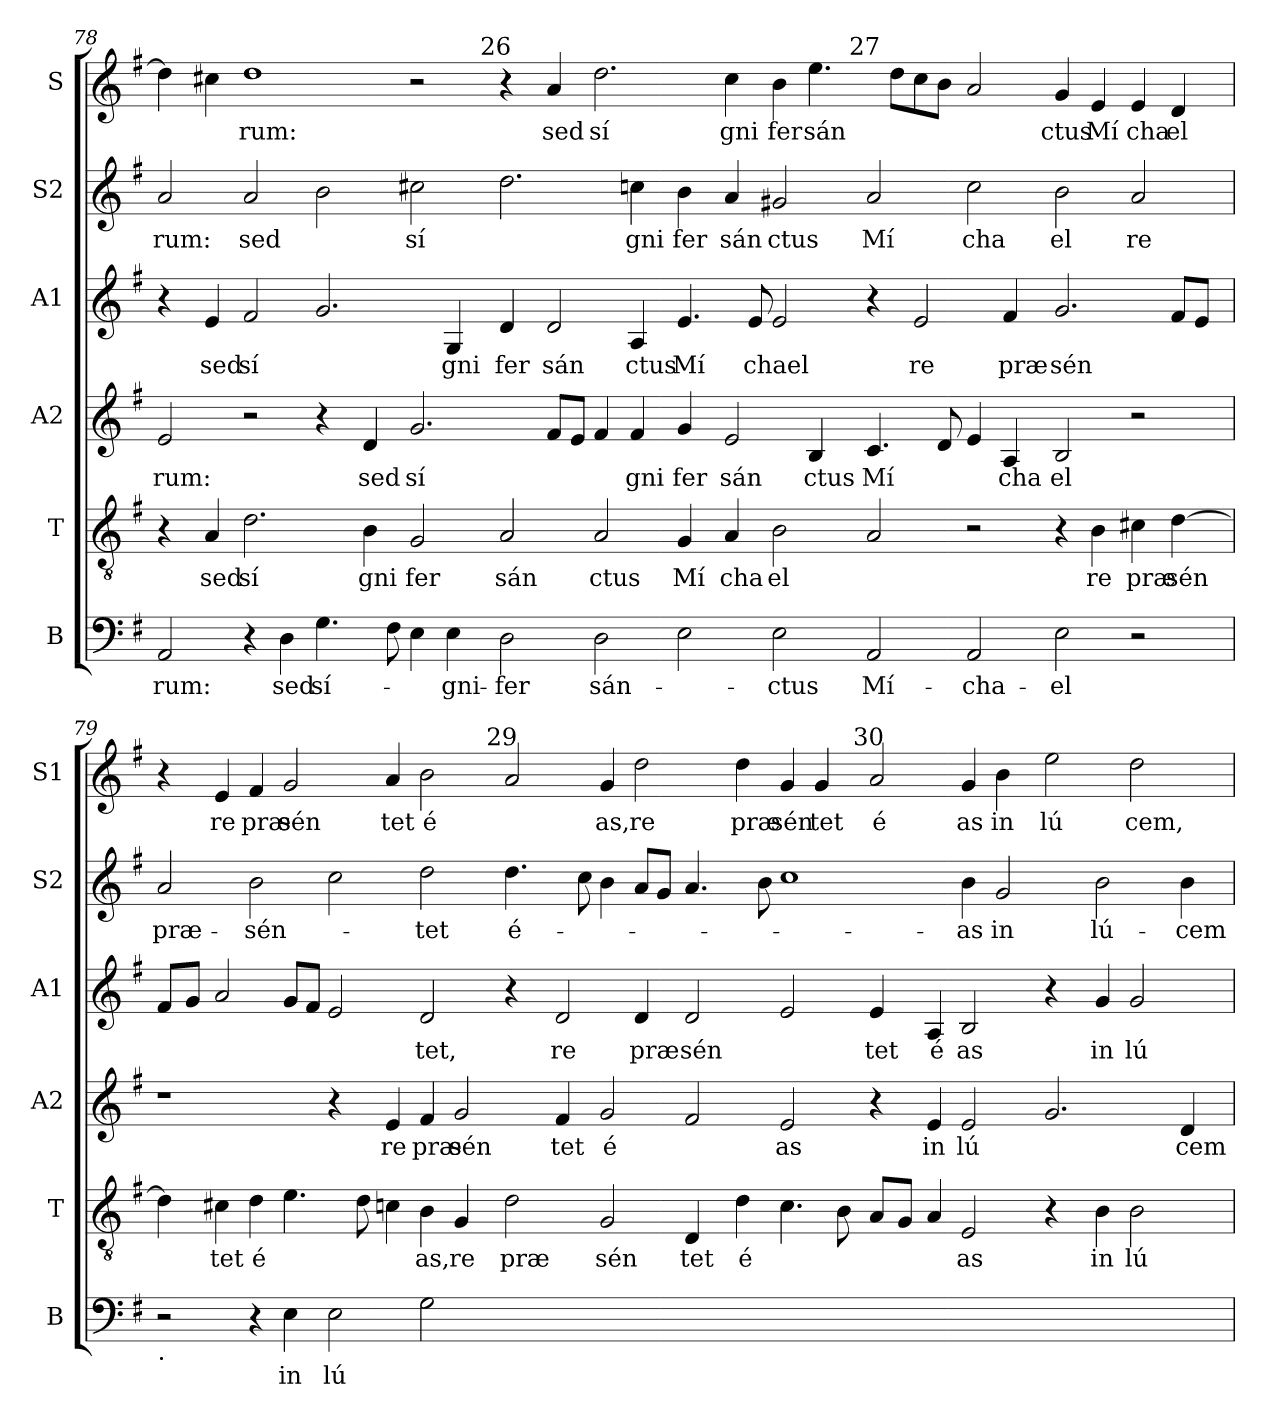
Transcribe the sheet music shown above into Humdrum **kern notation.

**kern	**text	**kern	**text	**kern	**text	**kern	**text	**kern	**text	**kern	**text
*part6	*part6	*part5	*part5	*part4	*part4	*part3	*part3	*part2	*part2	*part1	*part1
*staff6	*staff6	*staff5	*staff5	*staff4	*staff4	*staff3	*staff3	*staff2	*staff2	*staff1	*staff1
*I"B	*	*I"T	*	*I"A2	*	*I"A1	*	*I"S2	*	*I"S	*
*I'B	*	*I'T	*	*I'A2	*	*I'A1	*	*I'S2	*	*I'S1	*
!!LO:LB:g=z
*clefF4	*	*clefGv2	*	*clefG2	*	*clefG2	*	*clefG2	*	*clefG2	*
*k[f#]	*	*k[f#]	*	*k[f#]	*	*k[f#]	*	*k[f#]	*	*k[f#]	*
*G:	*	*G:	*	*G:	*	*G:	*	*G:	*	*G:	*
=78	=78	=78	=78	=78	=78	=78	=78	=78	=78	=78	=78
!	!LO:LY:b:cj	!	!	!	!LO:LY:b:cj	!	!	!	!LO:LY:b:cj	!	!
*	*	*	*	*	*	*	*	*	*	*^	*
*	*	*	*	*	*	*	*	*	*	*	*^	*
*	*	*	*	*	*	*	*	*	*	*	*	*^	*
2AA/	rum:	4r	.	2e/	-rum:	4r	.	2a/	rum:	4dd\]	8ryy	1ryy	1ryy	.
.	.	.	.	.	.	.	.	.	.	.	1ryy	.	.	.
!	!	!	!LO:LY:b:cj	!	!	!	!LO:LY:b:cj	!	!	!	!	!	!	!
.	.	4A/	sed	.	.	4e/	sed	.	.	4cc#X\	.	.	.	.
!	!	!	!LO:LY:b:cj	!	!	!	!LO:LY:b:cj	!	!LO:LY:b	!	!	!	!	!LO:LY:b:cj
4r	.	2.d\	sí	2r	.	2f#/	sí	2a/	sed	1dd	.	.	.	-rum:
!	!LO:LY:b:cj	!	!	!	!	!	!	!	!	!	!	!	!	!
4D\	sed	.	.	.	.	.	.	.	.	.	.	.	.	.
!	!LO:LY:b:cj	!	!	!	!	!	!	!	!	!	!	!	!	!
4.G\	sí-	.	.	4r	.	2.g/	.	2b\	.	.	.	2ryy	1ryy	.
.	.	.	.	.	.	.	.	.	.	.	1ryy	.	.	.
!	!	!	!LO:LY:b:cj	!	!LO:LY:b:cj	!	!	!	!	!	!	!	!	!
.	.	4B\	gni	4d/	sed	.	.	.	.	.	.	.	.	.
8F#\	.	.	.	.	.	.	.	.	.	.	.	.	.	.
!	!	!	!LO:LY:b:cj	!	!LO:LY:b:cj	!	!	!	!LO:LY:b:cj	!	!	!	!	!
4E\	.	2G/	fer	2.g/	sí	.	.	2cc#X\	sí	2r	.	4ryy	.	.
!	!LO:LY:b:cj	!	!	!	!	!	!LO:LY:b:cj	!	!	!	!	!	!	!
4E\	-gni-	.	.	.	.	4G/	gni	.	.	.	.	8ryy	.	.
.	.	.	.	.	.	.	.	.	.	.	.	32ryy	.	.
!	!	!	!	!	!	!	!	!	!	!	!	!LO:TX:a:t=26	!	!
.	.	.	.	.	.	.	.	.	.	.	.	1ryy	.	.
!	!LO:LY:b:cj	!	!LO:LY:b:cj	!	!	!	!LO:LY:b:cj	!	!	!	!	!	!	!
2D\	-fer	2A/	sán	.	.	4d/	fer	2.dd\	.	4r	.	.	1ryy	.
.	.	.	.	.	.	.	.	.	.	.	1ryy	.	.	.
!	!	!	!	!	!	!	!LO:LY:b:cj	!	!	!	!	!	!	!LO:LY:b:cj
.	.	.	.	8f#/L	.	2d/	sán	.	.	4a/	.	.	.	sed
.	.	.	.	8e/J	.	.	.	.	.	.	.	.	.	.
!	!LO:LY:b	!	!LO:LY:b:cj	!	!	!	!	!	!	!	!	!	!	!LO:LY:b:cj
2D\	sán-	2A/	ctus	4f#/	.	.	.	.	.	2.dd\	.	.	.	sí
!	!	!	!	!	!LO:LY:b:cj	!	!LO:LY:b:cj	!	!LO:LY:b:cj	!	!	!	!	!
.	.	.	.	4f#/	gni	4A/	ctus	4cc\	gni	.	.	.	.	.
.	.	.	.	.	.	.	.	.	.	.	.	1ryy	.	.
!	!	!	!LO:LY:b:cj	!	!LO:LY:b:cj	!	!LO:LY:b:cj	!	!LO:LY:b:cj	!	!	!	!	!
2E\	.	4G/	Mí	4g/	fer	4.e/	Mí	4b\	fer	.	.	.	2ryy	.
.	.	.	.	.	.	.	.	.	.	.	1ryy	.	.	.
!	!	!	!LO:LY:b:cj	!	!LO:LY:b:cj	!	!	!	!LO:LY:b:cj	!	!	!	!	!LO:LY:b:cj
.	.	4A/	cha	2e/	sán	.	.	4a/	sán	4cc#\	.	.	.	gni
!	!	!	!	!	!	!	!LO:LY:b:cj	!	!	!	!	!	!	!
.	.	.	.	.	.	8e/	chael	.	.	.	.	.	.	.
!	!LO:LY:b:cj	!	!LO:LY:b:cj	!	!	!	!	!	!LO:LY:b:cj	!	!	!	!	!LO:LY:b:cj
2E\	-ctus	2B\	el	.	.	2e/	.	2g#X/	ctus	4b\	.	.	4ryy	fer
!	!	!	!	!	!LO:LY:b:cj	!	!	!	!	!	!	!	!	!LO:LY:b
.	.	.	.	4B/	ctus	.	.	.	.	4.ee\	.	.	8ryy	sán
.	.	.	.	.	.	.	.	.	.	.	.	.	32.ryy	.
.	.	.	.	.	.	.	.	.	.	.	.	1ryy	.	.
!	!	!	!	!	!	!	!	!	!	!	!	!	!LO:TX:a:t=27	!
.	.	.	.	.	.	.	.	.	.	.	.	.	1ryy	.
!	!LO:LY:b:cj	!	!	!	!LO:LY:b	!	!	!	!LO:LY:b:cj	!	!	!	!	!
2AA/	Mí-	2A/	.	4.c/	Mí	4r	.	2a/	Mí	.	.	.	.	.
.	.	.	.	.	.	.	.	.	.	8dd\L	1...ryy	.	.	.
!	!	!	!	!	!	!	!LO:LY:b:cj	!	!	!	!	!	!	!
.	.	.	.	.	.	2e/	re	.	.	8cc#\	.	.	.	.
.	.	.	.	8d/	.	.	.	.	.	8b\J	.	.	.	.
!	!LO:LY:b:cj	!	!	!	!	!	!	!	!LO:LY:b:cj	!	!	!	!	!
2AA/	-cha-	2r	.	4e/	.	.	.	2cc\	cha	2a/	.	.	.	.
!	!	!	!	!	!LO:LY:b:cj	!	!LO:LY:b:cj	!	!	!	!	!	!	!
.	.	.	.	4A/	cha	4f#/	præ	.	.	.	.	.	.	.
.	.	.	.	.	.	.	.	.	.	.	.	1ryy	.	.
.	.	.	.	.	.	.	.	.	.	.	.	.	1ryy	.
!	!LO:LY:b:cj	!	!	!	!LO:LY:b:cj	!	!LO:LY:b	!	!LO:LY:b:cj	!	!	!	!	!LO:LY:b:cj
2E\	-el	4r	.	2B/	el	2.g/	sén	2b\	el	4g/	.	.	.	ctus
!	!	!	!LO:LY:b:cj	!	!	!	!	!	!	!	!	!	!	!LO:LY:b:cj
.	.	4B\	re	.	.	.	.	.	.	4e/	.	.	.	Mí
!	!	!	!LO:LY:b:cj	!	!	!	!	!	!LO:LY:b:cj	!	!	!	!	!LO:LY:b:cj
2r	.	4c#X\	præ	2r	.	.	.	2a/	re	4e/	.	.	.	cha
!	!	!	!LO:LY:b	!	!	!	!	!	!	!	!	!	!	!LO:LY:b:cj
.	.	[>4d\	sén	.	.	8f#/L	.	.	.	4d/	.	.	.	el
.	.	.	.	.	.	8e/J	.	.	.	.	.	.	.	.
.	.	.	.	.	.	.	.	.	.	.	.	16.ryy	.	.
.	.	.	.	.	.	.	.	.	.	.	.	.	16ryy	.
.	.	.	.	.	.	.	.	.	.	.	.	.	64ryy	.
!!LO:LB:g=z
=79	=79	=79	=79	=79	=79	=79	=79	=79	=79	=79	=79	=79	=79	=79
!LO:TX:b:t=.	!	!	!	!	!	!	!	!	!	!	!	!	!	!
!	!	!	!	!	!	!	!	!	!LO:LY:b:cj	!	!	!	!	!
*	*	*^	*	*^	*	*	*	*	*	*	*	*v	*v	*
2r	.	4d\]	32ryy	.	1r	8ryy	.	8f#/L	.	2a/	præ-	4r	1ryy	1ryy	.
.	.	.	1ryy	.	.	.	.	.	.	.	.	.	.	.	.
.	.	.	.	.	.	32.ryy	.	8g/J	.	.	.	.	.	.	.
.	.	.	.	.	.	1ryy	.	.	.	.	.	.	.	.	.
!	!	!	!	!LO:LY:b:cj	!	!	!	!	!	!	!	!	!	!	!LO:LY:b:cj
.	.	4c#X\	.	tet	.	.	.	2a/	.	.	.	4e/	.	.	re
!	!	!	!	!LO:LY:b:cj	!	!	!	!	!	!	!LO:LY:b	!	!	!	!LO:LY:b:cj
4r	.	4d\	.	é	.	.	.	.	.	2b\	-sén-	4f#/	.	.	præ
!	!LO:LY:b:cj	!	!	!	!	!	!	!	!	!	!	!	!	!	!LO:LY:b:cj
4E\	in	4.e\	.	.	.	.	.	8g/L	.	.	.	2g/	.	.	sén
.	.	.	.	.	.	.	.	8f#/J	.	.	.	.	.	.	.
!	!LO:LY:b:cj	!	!	!	!	!	!	!	!	!	!	!	!	!	!
2E\	lú	.	.	.	4r	.	.	2e/	.	2cc\	.	.	2ryy	1ryy	.
.	.	.	1ryy	.	.	.	.	.	.	.	.	.	.	.	.
.	.	8d\	.	.	.	.	.	.	.	.	.	.	.	.	.
.	.	.	.	.	.	1ryy	.	.	.	.	.	.	.	.	.
!	!	!	!	!	!	!	!LO:LY:b:cj	!	!	!	!	!	!	!	!LO:LY:b:cj
.	.	4c\	.	.	4e/	.	re	.	.	.	.	4a/	.	.	tet
!	!	!	!	!LO:LY:b:cj	!	!	!LO:LY:b:cj	!	!LO:LY:b:cj	!	!LO:LY:b:cj	!	!	!	!LO:LY:b:cj
2G\	.	4B\	.	as,	4f#/	.	præ	2d/	tet,	2dd\	-tet	2b\	4ryy	.	é
!	!	!	!	!LO:LY:b:cj	!	!	!LO:LY:b:cj	!	!	!	!	!	!	!	!
.	.	4G/	.	re	2g/	.	sén	.	.	.	.	.	8ryy	.	.
.	.	.	.	.	.	.	.	.	.	.	.	.	32ryy	.	.
!	!	!	!	!	!	!	!	!	!	!	!	!	!LO:TX:a:t=29	!	!
.	.	.	.	.	.	.	.	.	.	.	.	.	1ryy	.	.
!	!	!	!	!LO:LY:b:cj	!	!	!	!	!	!	!LO:LY:b:cj	!	!	!	!
00ryy	.	2d\	.	præ	.	.	.	4r	.	4.dd\	é-	2a/	.	1ryy	.
.	.	.	1ryy	.	.	.	.	.	.	.	.	.	.	.	.
.	.	.	.	.	.	1ryy	.	.	.	.	.	.	.	.	.
!	!	!	!	!	!	!	!LO:LY:b:cj	!	!LO:LY:b:cj	!	!	!	!	!	!
.	.	.	.	.	4f#/	.	tet	2d/	re	.	.	.	.	.	.
.	.	.	.	.	.	.	.	.	.	8cc\	.	.	.	.	.
!	!	!	!	!LO:LY:b:cj	!	!	!LO:LY:b:cj	!	!	!	!	!	!	!	!LO:LY:b:cj
.	.	2G/	.	sén	2g/	.	é	.	.	4b\	.	4g/	.	.	as,
!	!	!	!	!	!	!	!	!	!LO:LY:b:cj	!	!	!	!	!	!LO:LY:b:cj
.	.	.	.	.	.	.	.	4d/	præ	8a/L	.	2dd\	.	.	re
.	.	.	.	.	.	.	.	.	.	8g/J	.	.	.	.	.
.	.	.	.	.	.	.	.	.	.	.	.	.	1ryy	.	.
!	!	!	!	!LO:LY:b:cj	!	!	!	!	!LO:LY:b	!	!	!	!	!	!
.	.	4D/	.	tet	2f#/	.	.	2d/	sén	4.a/	.	.	.	2ryy	.
.	.	.	1ryy	.	.	.	.	.	.	.	.	.	.	.	.
.	.	.	.	.	.	1ryy	.	.	.	.	.	.	.	.	.
!	!	!	!	!LO:LY:b:cj	!	!	!	!	!	!	!	!	!	!	!LO:LY:b:cj
.	.	4d\	.	é	.	.	.	.	.	.	.	4dd\	.	.	præ
.	.	.	.	.	.	.	.	.	.	8b\	.	.	.	.	.
!	!	!	!	!	!	!	!LO:LY:b:cj	!	!	!	!	!	!	!	!LO:LY:b:cj
.	.	4.c\	.	.	2e/	.	as	2e/	.	1cc	.	4g/	.	4ryy	sén
!	!	!	!	!	!	!	!	!	!	!	!	!	!	!	!LO:LY:b:cj
.	.	.	.	.	.	.	.	.	.	.	.	4g/	.	8ryy	tet
.	.	8B\	.	.	.	.	.	.	.	.	.	.	.	32.ryy	.
.	.	.	.	.	.	.	.	.	.	.	.	.	1ryy	.	.
!	!	!	!	!	!	!	!	!	!	!	!	!	!	!LO:TX:a:t=30	!
.	.	.	.	.	.	.	.	.	.	.	.	.	.	1ryy	.
!	!	!	!	!	!	!	!	!	!LO:LY:b:cj	!	!	!	!	!	!LO:LY:b:cj
.	.	8A/L	.	.	4r	.	.	4e/	tet	.	.	2a/	.	.	é
.	.	.	1ryy	.	.	.	.	.	.	.	.	.	.	.	.
.	.	8G/J	.	.	.	.	.	.	.	.	.	.	.	.	.
.	.	.	.	.	.	1ryy	.	.	.	.	.	.	.	.	.
!	!	!	!	!	!	!	!LO:LY:b:cj	!	!LO:LY:b:cj	!	!	!	!	!	!
.	.	4A/	.	.	4e/	.	in	4A/	é	.	.	.	.	.	.
!	!	!	!	!LO:LY:b:cj	!	!	!LO:LY:b:cj	!	!LO:LY:b:cj	!	!LO:LY:b:cj	!	!	!	!LO:LY:b:cj
.	.	2E/	.	as	2e/	.	lú	2B/	as	4b\	-as	4g/	.	.	as
!	!	!	!	!	!	!	!	!	!	!	!LO:LY:b:cj	!	!	!	!LO:LY:b:cj
.	.	.	.	.	.	.	.	.	.	2g/	in	4b\	.	.	in
.	.	.	.	.	.	.	.	.	.	.	.	.	1ryy	.	.
.	.	.	.	.	.	.	.	.	.	.	.	.	.	1ryy	.
!	!	!	!	!	!	!	!	!	!	!	!	!	!	!	!LO:LY:b:cj
.	.	4r	.	.	2.g/	.	.	4r	.	.	.	2ee\	.	.	lú
.	.	.	2ryy	.	.	.	.	.	.	.	.	.	.	.	.
.	.	.	.	.	.	2ryy	.	.	.	.	.	.	.	.	.
!	!	!	!	!LO:LY:b:cj	!	!	!	!	!LO:LY:b:cj	!	!LO:LY:b:cj	!	!	!	!
.	.	4B\	.	in	.	.	.	4g/	in	2b\	lú-	.	.	.	.
!	!	!	!	!LO:LY:b:cj	!	!	!	!	!LO:LY:b:cj	!	!	!	!	!	!LO:LY:b
.	.	2B\	.	lú	.	.	.	2g/	lú	.	.	2dd\	.	.	cem,
.	.	.	4...ryy	.	.	.	.	.	.	.	.	.	.	.	.
.	.	.	.	.	.	4ryy	.	.	.	.	.	.	.	.	.
!	!	!	!	!	!	!	!LO:LY:b	!	!	!	!LO:LY:b:cj	!	!	!	!
.	.	.	.	.	4d/	.	cem	.	.	4b\	-cem	.	.	.	.
.	.	.	.	.	.	.	.	.	.	.	.	.	16.ryy	.	.
.	.	.	.	.	.	16ryy	.	.	.	.	.	.	.	16ryy	.
.	.	.	.	.	.	64ryy	.	.	.	.	.	.	.	64ryy	.
*	*	*v	*v	*	*	*	*	*	*	*	*	*v	*v	*v	*
*	*	*	*	*v	*v	*	*	*	*	*	*	*
=	=	=	=	=	=	=	=	=	=	=	=
*-	*-	*-	*-	*-	*-	*-	*-	*-	*-	*-	*-
